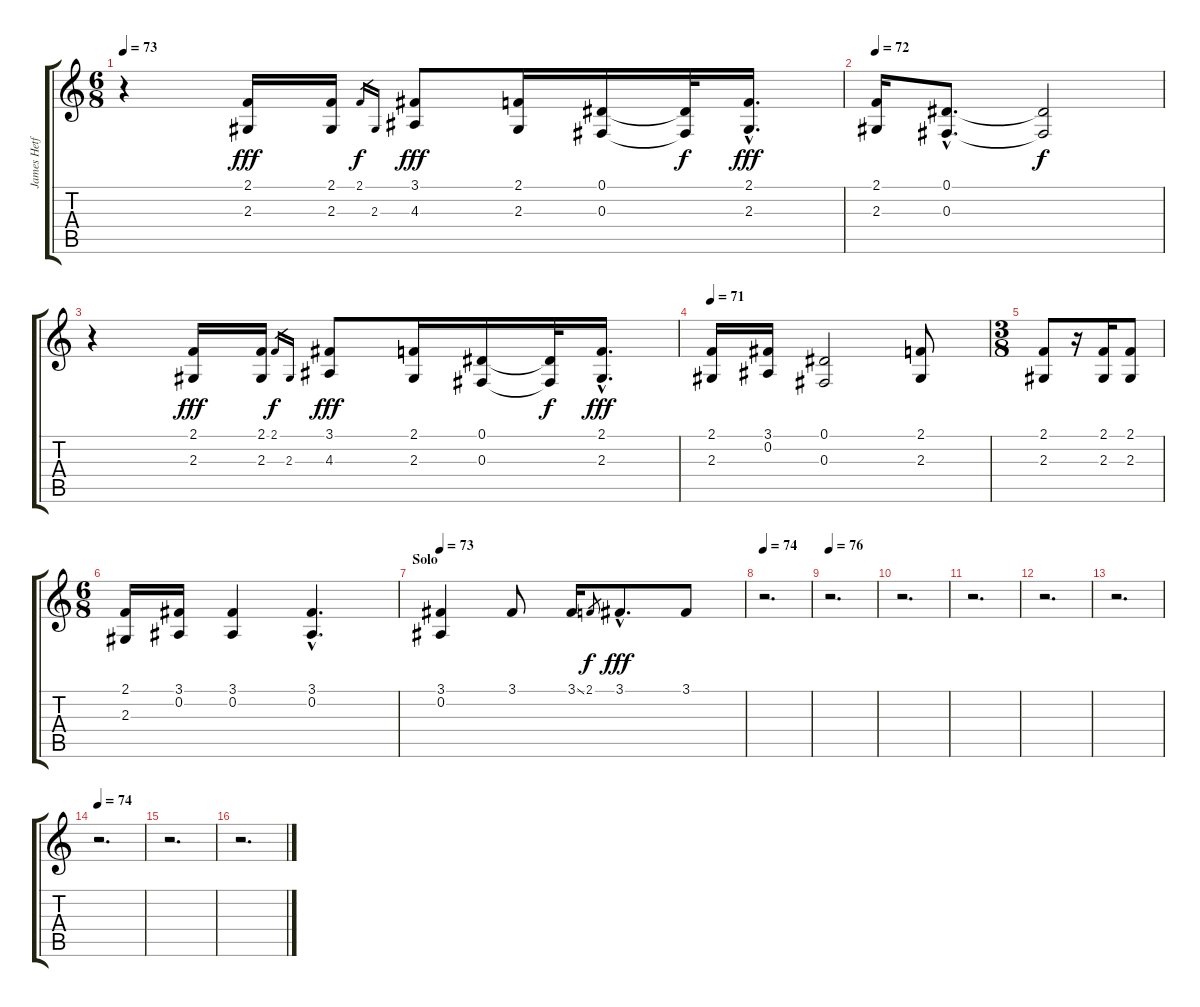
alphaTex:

\track ("James Hetfield (Voice)" "James Hetf") {instrument cello}
\staff {score tabs}
\tuning (Eb4 Bb3 Gb3 Db3 Ab2 Eb2) {hide}
\ts (6 8)
\tempo 73
\clef g2
\ks c
r.4{dy f} (2.1 2.3).16{dy fff} (2.1 2.3).16 2.1.16{gr dy f} 2.3.16{gr} (3.1 4.3).8{dy fff} (2.1 2.3).16 (0.1 0.3).16 (0.1{t} 0.3{t}).32{dy f} (2.1{hac} 2.3{hac}).16{d dy fff} |
\tempo 72
(2.1 2.3).16 (0.1{hac} 0.3{hac}).8{d} (0.1{t} 0.3{t}).2{dy f} |
r.4 (2.1 2.3).16{dy fff} (2.1 2.3).16 2.1.16{gr dy f} 2.3.16{gr} (3.1 4.3).8{dy fff} (2.1 2.3).16 (0.1 0.3).16 (0.1{t} 0.3{t}).32{dy f} (2.1{hac} 2.3{hac}).16{d dy fff} |
\tempo 71
(2.1 2.3).16 (3.1 0.2).16 (0.1 0.3).2 (2.1 2.3).8 |
\ts (3 8)
(2.1 2.3).8 r.16 (2.1 2.3).16 (2.1 2.3).8 |
\ts (6 8)
(2.1 2.3).16 (3.1 0.2).16 (3.1 0.2).4 (3.1{hac} 0.2{hac}).4{d} |
\section ("" "Solo")
\tempo 73
(3.1 0.2).4 3.1.8 3.1{ss}.16 2.1.8{gr dy f} 3.1{hac}.8{d dy fff} 3.1.8 |
\tempo 74
r.2{d} |
\tempo 76
r.2{d} |
r.2{d} |
r.2{d} |
r.2{d} |
r.2{d} |
\tempo 74
r.2{d} |
r.2{d} |
r.2{d}
